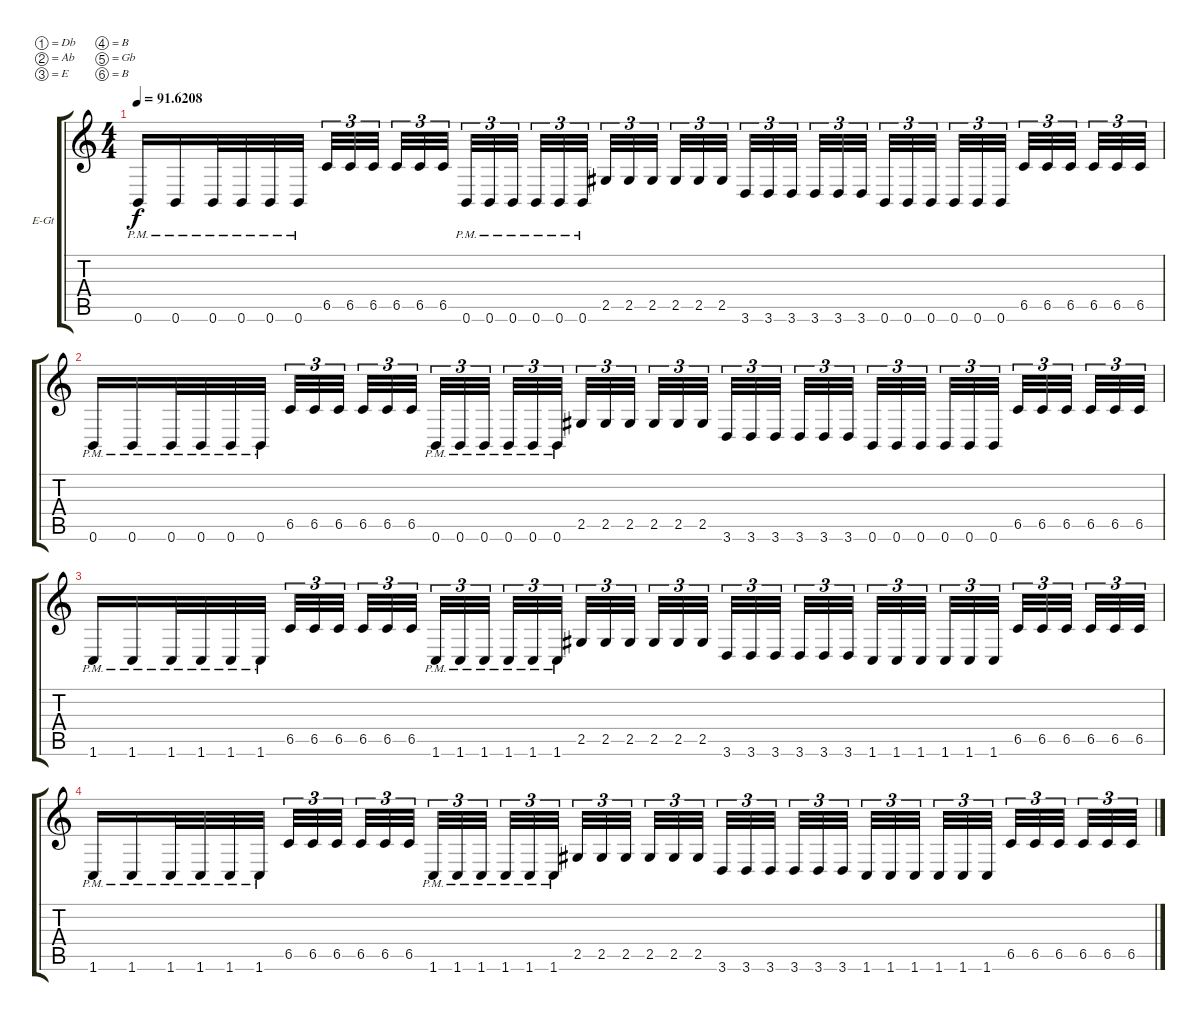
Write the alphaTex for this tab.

\defaultSystemsLayout 4
\bracketExtendMode groupsimilarinstruments
\firstSystemTrackNameOrientation horizontal
\otherSystemsTrackNameOrientation horizontal
\track ("Electric Guitar" "E-Gt") {instrument distortionguitar}
\staff {score tabs}
\tuning (Db4 Ab3 E3 B2 Gb2 B1)
\ts (4 4)
\tempo
91.6208
\accidentals auto
\clef g2
\ottava regular
\simile none
\ks c
0.6{pm}.16{dy f} 0.6{pm}.16 0.6{pm}.32 0.6{pm}.32 0.6{pm}.32 0.6{pm}.32 6.5.32{tu (3 2)} 6.5.32{tu (3 2)} 6.5.32{tu (3 2)} 6.5.32{tu (3 2)} 6.5.32{tu (3 2)} 6.5.32{tu (3 2)} 0.6{pm}.32{tu (3 2)} 0.6{pm}.32{tu (3 2)} 0.6{pm}.32{tu (3 2)} 0.6{pm}.32{tu (3 2)} 0.6{pm}.32{tu (3 2)} 0.6{pm}.32{tu (3 2)} 2.5.32{tu (3 2)} 2.5.32{tu (3 2)} 2.5.32{tu (3 2)} 2.5.32{tu (3 2)} 2.5.32{tu (3 2)} 2.5.32{tu (3 2)} 3.6.32{tu (3 2)} 3.6.32{tu (3 2)} 3.6.32{tu (3 2)} 3.6.32{tu (3 2)} 3.6.32{tu (3 2)} 3.6.32{tu (3 2)} 0.6.32{tu (3 2)} 0.6.32{tu (3 2)} 0.6.32{tu (3 2)} 0.6.32{tu (3 2)} 0.6.32{tu (3 2)} 0.6.32{tu (3 2)} 6.5.32{tu (3 2)} 6.5.32{tu (3 2)} 6.5.32{tu (3 2)} 6.5.32{tu (3 2)} 6.5.32{tu (3 2)} 6.5.32{tu (3 2)} |
0.6{pm}.16 0.6{pm}.16 0.6{pm}.32 0.6{pm}.32 0.6{pm}.32 0.6{pm}.32 6.5.32{tu (3 2)} 6.5.32{tu (3 2)} 6.5.32{tu (3 2)} 6.5.32{tu (3 2)} 6.5.32{tu (3 2)} 6.5.32{tu (3 2)} 0.6{pm}.32{tu (3 2)} 0.6{pm}.32{tu (3 2)} 0.6{pm}.32{tu (3 2)} 0.6{pm}.32{tu (3 2)} 0.6{pm}.32{tu (3 2)} 0.6{pm}.32{tu (3 2)} 2.5.32{tu (3 2)} 2.5.32{tu (3 2)} 2.5.32{tu (3 2)} 2.5.32{tu (3 2)} 2.5.32{tu (3 2)} 2.5.32{tu (3 2)} 3.6.32{tu (3 2)} 3.6.32{tu (3 2)} 3.6.32{tu (3 2)} 3.6.32{tu (3 2)} 3.6.32{tu (3 2)} 3.6.32{tu (3 2)} 0.6.32{tu (3 2)} 0.6.32{tu (3 2)} 0.6.32{tu (3 2)} 0.6.32{tu (3 2)} 0.6.32{tu (3 2)} 0.6.32{tu (3 2)} 6.5.32{tu (3 2)} 6.5.32{tu (3 2)} 6.5.32{tu (3 2)} 6.5.32{tu (3 2)} 6.5.32{tu (3 2)} 6.5.32{tu (3 2)} |
1.6{pm}.16 1.6{pm}.16 1.6{pm}.32 1.6{pm}.32 1.6{pm}.32 1.6{pm}.32 6.5.32{tu (3 2)} 6.5.32{tu (3 2)} 6.5.32{tu (3 2)} 6.5.32{tu (3 2)} 6.5.32{tu (3 2)} 6.5.32{tu (3 2)} 1.6{pm}.32{tu (3 2)} 1.6{pm}.32{tu (3 2)} 1.6{pm}.32{tu (3 2)} 1.6{pm}.32{tu (3 2)} 1.6{pm}.32{tu (3 2)} 1.6{pm}.32{tu (3 2)} 2.5.32{tu (3 2)} 2.5.32{tu (3 2)} 2.5.32{tu (3 2)} 2.5.32{tu (3 2)} 2.5.32{tu (3 2)} 2.5.32{tu (3 2)} 3.6.32{tu (3 2)} 3.6.32{tu (3 2)} 3.6.32{tu (3 2)} 3.6.32{tu (3 2)} 3.6.32{tu (3 2)} 3.6.32{tu (3 2)} 1.6.32{tu (3 2)} 1.6.32{tu (3 2)} 1.6.32{tu (3 2)} 1.6.32{tu (3 2)} 1.6.32{tu (3 2)} 1.6.32{tu (3 2)} 6.5.32{tu (3 2)} 6.5.32{tu (3 2)} 6.5.32{tu (3 2)} 6.5.32{tu (3 2)} 6.5.32{tu (3 2)} 6.5.32{tu (3 2)} |
1.6{pm}.16 1.6{pm}.16 1.6{pm}.32 1.6{pm}.32 1.6{pm}.32 1.6{pm}.32 6.5.32{tu (3 2)} 6.5.32{tu (3 2)} 6.5.32{tu (3 2)} 6.5.32{tu (3 2)} 6.5.32{tu (3 2)} 6.5.32{tu (3 2)} 1.6{pm}.32{tu (3 2)} 1.6{pm}.32{tu (3 2)} 1.6{pm}.32{tu (3 2)} 1.6{pm}.32{tu (3 2)} 1.6{pm}.32{tu (3 2)} 1.6{pm}.32{tu (3 2)} 2.5.32{tu (3 2)} 2.5.32{tu (3 2)} 2.5.32{tu (3 2)} 2.5.32{tu (3 2)} 2.5.32{tu (3 2)} 2.5.32{tu (3 2)} 3.6.32{tu (3 2)} 3.6.32{tu (3 2)} 3.6.32{tu (3 2)} 3.6.32{tu (3 2)} 3.6.32{tu (3 2)} 3.6.32{tu (3 2)} 1.6.32{tu (3 2)} 1.6.32{tu (3 2)} 1.6.32{tu (3 2)} 1.6.32{tu (3 2)} 1.6.32{tu (3 2)} 1.6.32{tu (3 2)} 6.5.32{tu (3 2)} 6.5.32{tu (3 2)} 6.5.32{tu (3 2)} 6.5.32{tu (3 2)} 6.5.32{tu (3 2)} 6.5.32{tu (3 2)}
